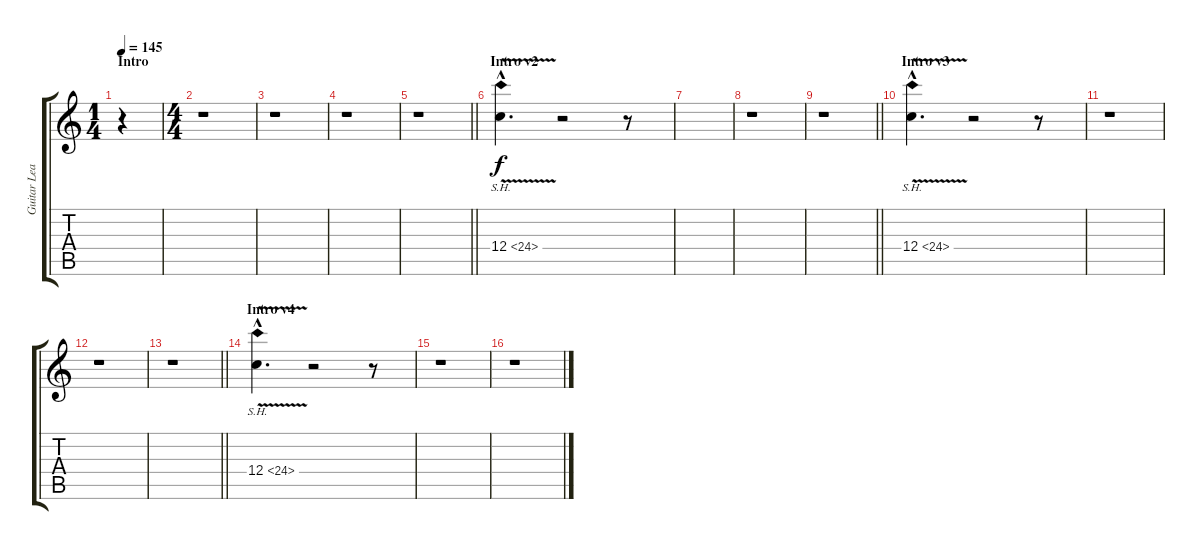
\track ("Guitar Lead 1" "Guitar Lea") {instrument distortionguitar}
\staff {score tabs}
\tuning (D4 A3 F3 C3 G2 C2) {hide}
\ts (1 4)
\section ("" "Intro")
\tempo 145
\clef g2
\ks c
r.4{dy f instrument distortionguitar} |
\ts (4 4)
r.1 |
r.1 |
r.1 |
\barLineRight lightlight
r.1 |
\section ("" "Intro v2")
12.4{sh 12 v hac}.4{d} r.2 r.8 |
|
r.1 |
\barLineRight lightlight
r.1 |
\section ("" "Intro v3")
12.4{sh 12 v hac}.4{d} r.2 r.8 |
r.1 |
r.1 |
\barLineRight lightlight
r.1 |
\section ("" "Intro v4")
12.4{sh 12 v hac}.4{d} r.2 r.8 |
r.1 |
r.1
